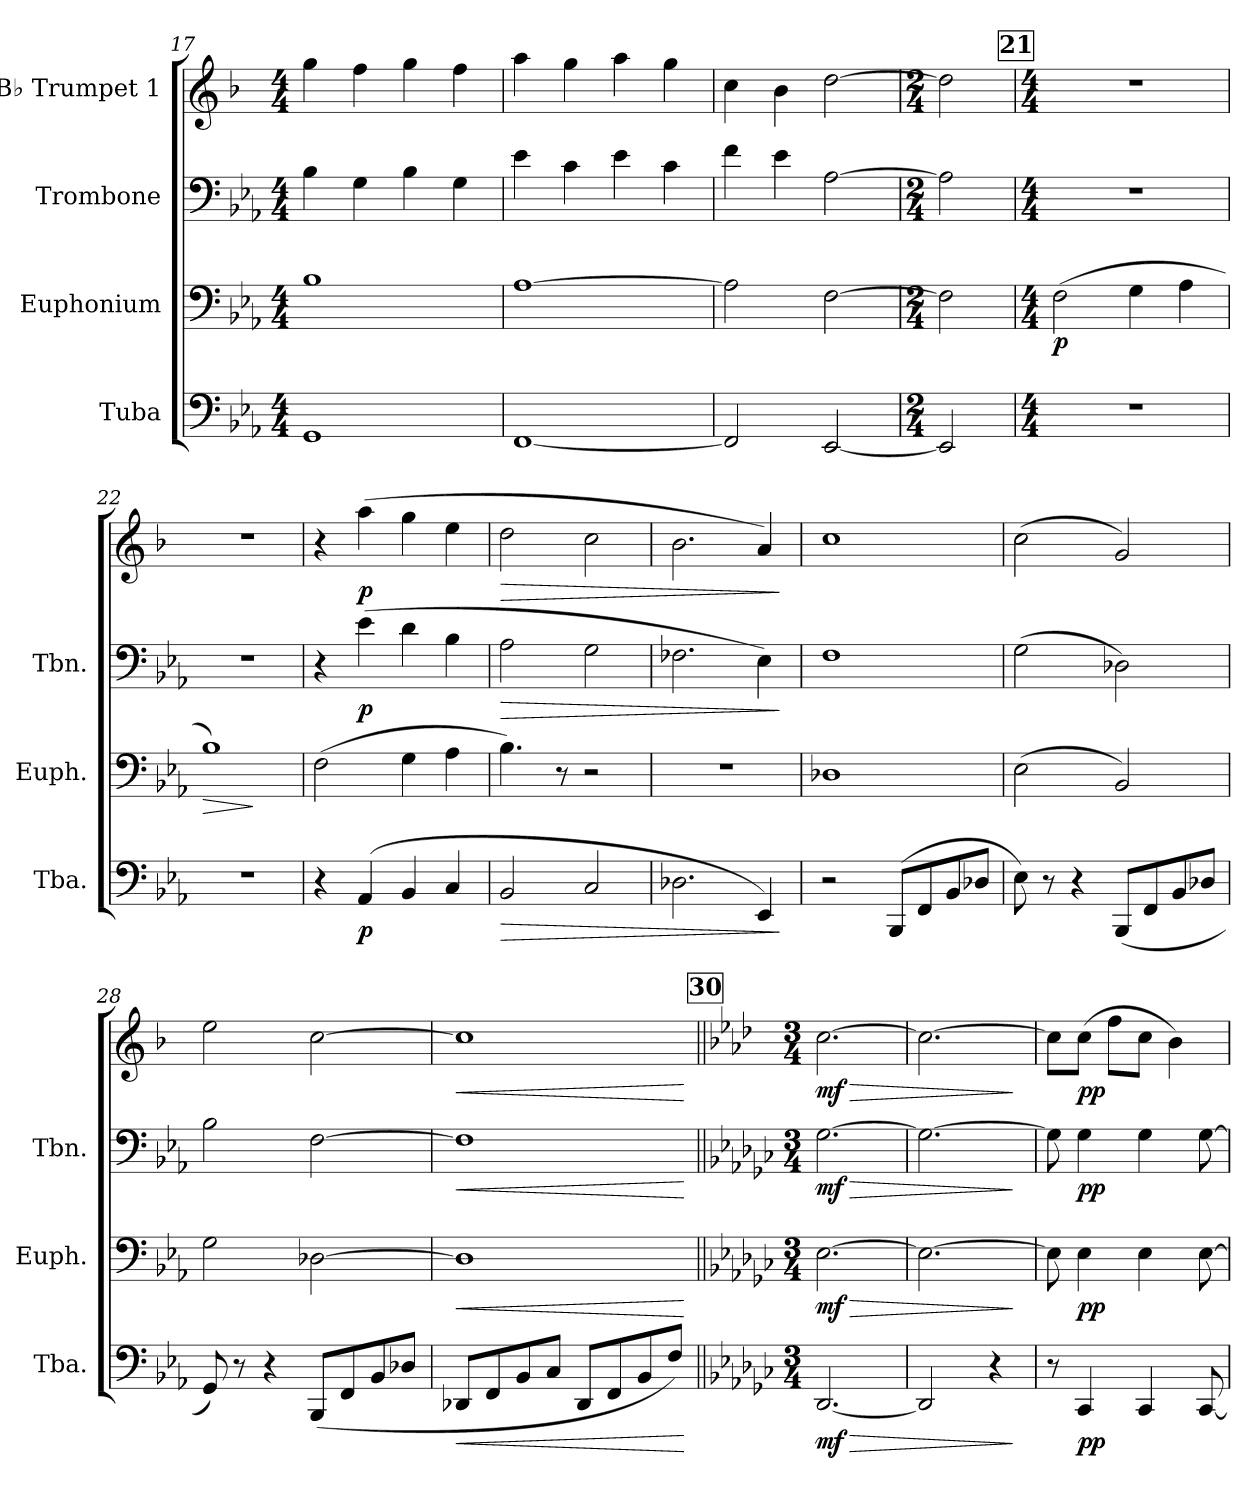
**kern	**dynam	**kern	**dynam	**kern	**dynam	**kern	**dynam
*part4	*part4	*part3	*part3	*part2	*part2	*part1	*part1
*staff4	*staff4	*staff3	*staff3	*staff2	*staff2	*staff1	*staff1
*I"Tuba	*	*I"Euphonium	*	*I"Trombone	*	*I"B♭ Trumpet 1	*
*I'Tba.	*	*I'Euph.	*	*I'Tbn.	*	*	*
!!LO:PB:g=z
*clefF4	*	*clefF4	*	*clefF4	*	*clefG2	*
*	*	*	*	*	*	*ITrd1c2	*
*k[b-e-a-]	*	*k[b-e-a-]	*	*k[b-e-a-]	*	*k[b-e-a-]	*
*M4/4	*	*M4/4	*	*M4/4	*	*M4/4	*
=17	=17	=17	=17	=17	=17	=17	=17
1GG	.	1B-	.	4B-\	.	4ff\	.
.	.	.	.	4G\	.	4ee-\	.
.	.	.	.	4B-\	.	4ff\	.
.	.	.	.	4G\	.	4ee-\	.
=18	=18	=18	=18	=18	=18	=18	=18
[1FF	.	[1A-	.	4e-\	.	4gg\	.
.	.	.	.	4c\	.	4ff\	.
.	.	.	.	4e-\	.	4gg\	.
.	.	.	.	4c\	.	4ff\	.
=19	=19	=19	=19	=19	=19	=19	=19
2FF/]	.	2A-\]	.	4f\	.	4b-\	.
.	.	.	.	4e-\	.	4a-\	.
[2EE-/	.	[2F\	.	[2A-\	.	[2cc\	.
=20	=20	=20	=20	=20	=20	=20	=20
*M2/4	*	*M2/4	*	*M2/4	*	*M2/4	*
2EE-/]	.	2F\]	.	2A-\]	.	2cc\]	.
!!LO:REH:place=s1:a:B:fs=14:t=21
=21	=21	=21	=21	=21	=21	=21	=21
*M4/4	*	*M4/4	*	*M4/4	*	*M4/4	*
!	!	!	!LO:DY:b	!	!	!	!
1r	.	(2F\	p	1r	.	1r	.
.	.	4G\	.	.	.	.	.
.	.	4A-\	.	.	.	.	.
=22	=22	=22	=22	=22	=22	=22	=22
!	!	!	!LO:HP:b	!	!	!	!
1r	.	1B-)	>	1r	.	1r	.
.	.	.	]	.	.	.	.
=23	=23	=23	=23	=23	=23	=23	=23
4r	.	(2F\	.	4r	.	4r	.
!	!LO:DY:b	!	!	!	!LO:DY:b	!	!LO:DY:b
(4AA-/	p	.	.	(4e-\	p	(>4gg\	p
4BB-/	.	4G\	.	4d\	.	4ff\	.
4C/	.	4A-\	.	4B-\	.	4dd\	.
=24	=24	=24	=24	=24	=24	=24	=24
!	!LO:HP:b	!	!	!	!LO:HP:b	!	!LO:HP:b
2BB-/	>	4.B-\)	.	2A-\	>	2cc\	>
.	.	8r	.	.	.	.	.
2C/	.	2r	.	2G\	.	2b-\	.
=25	=25	=25	=25	=25	=25	=25	=25
2.D-X\	.	1r	.	2.F-X\	.	2.a-\	.
4EE-/)	.	.	.	4E-\)	.	4g/)	.
.	]	.	.	.	]	.	]
!!LO:LB:g=z
=26	=26	=26	=26	=26	=26	=26	=26
2r	.	1D-X	.	1F	.	1b-	.
(8BBB-/L	.	.	.	.	.	.	.
8FF/	.	.	.	.	.	.	.
8BB-/	.	.	.	.	.	.	.
8D-X/J	.	.	.	.	.	.	.
=27	=27	=27	=27	=27	=27	=27	=27
8E-\)	.	(2E-\	.	(2G\	.	(2b-\	.
8r	.	.	.	.	.	.	.
4r	.	.	.	.	.	.	.
(8BBB-/L	.	2BB-/)	.	2D-X\)	.	2f/)	.
8FF/	.	.	.	.	.	.	.
8BB-/	.	.	.	.	.	.	.
8D-X/J	.	.	.	.	.	.	.
=28	=28	=28	=28	=28	=28	=28	=28
8GG/)	.	2G\	.	2B-\	.	2dd\	.
8r	.	.	.	.	.	.	.
4r	.	.	.	.	.	.	.
(>8BBB-/L	.	[2D-X\	.	[2F\	.	[2b-\	.
8FF/	.	.	.	.	.	.	.
8BB-/	.	.	.	.	.	.	.
8D-X/J	.	.	.	.	.	.	.
=29	=29	=29	=29	=29	=29	=29	=29
!	!LO:HP:b	!	!LO:HP:b	!	!LO:HP:b	!	!LO:HP:b
8DD-X/L	<	1D-]	<	1F]	<	1b-]	<
8FF/	.	.	.	.	.	.	.
8BB-/	.	.	.	.	.	.	.
8C/J	.	.	.	.	.	.	.
8DD-/L	.	.	.	.	.	.	.
8FF/	.	.	.	.	.	.	.
8BB-/	.	.	.	.	.	.	.
8F/J)	.	.	.	.	.	.	.
.	[	.	[	.	[	.	[
!!LO:LB:g=z
!!LO:REH:place=s1:a:B:fs=14:t=30
=30||	=30||	=30||	=30||	=30||	=30||	=30||	=30||
*k[b-e-a-d-g-c-]	*	*k[b-e-a-d-g-c-]	*	*k[b-e-a-d-g-c-]	*	*k[b-e-a-d-g-c-]	*
*M3/4	*	*M3/4	*	*M3/4	*	*M3/4	*
!	!LO:HP:b	!	!LO:HP:b	!	!LO:HP:b	!	!LO:HP:b
!	!LO:DY:n=1:b	!	!LO:DY:n=1:b	!	!LO:DY:n=1:b	!	!LO:DY:n=1:b
[2.DD-/	> mf	[2.E-\	> mf	[2.G-\	> mf	[2.b-\	> mf
=31	=31	=31	=31	=31	=31	=31	=31
2DD-/]	.	2.E-\_	.	2.G-\_	.	2.b-\_	.
4r	.	.	.	.	.	.	.
.	]	.	]	.	]	.	]
=32	=32	=32	=32	=32	=32	=32	=32
8r	.	8E-\]	.	8G-\]	.	8b-\L]	.
*	*	*	*	*	*	*MM72	*
!	!LO:DY:b	!	!LO:DY:b	!	!LO:DY:b	!	!LO:DY:b
4CC-/	pp	4E-\	pp	4G-\	pp	(8b-\J	pp
.	.	.	.	.	.	8ee-\L	.
4CC-/	.	4E-\	.	4G-\	.	8b-\J	.
.	.	.	.	.	.	4a-\)	.
[8CC-/	.	[8E-\	.	[8G-\	.	.	.
=	=	=	=	=	=	=	=
*-	*-	*-	*-	*-	*-	*-	*-
